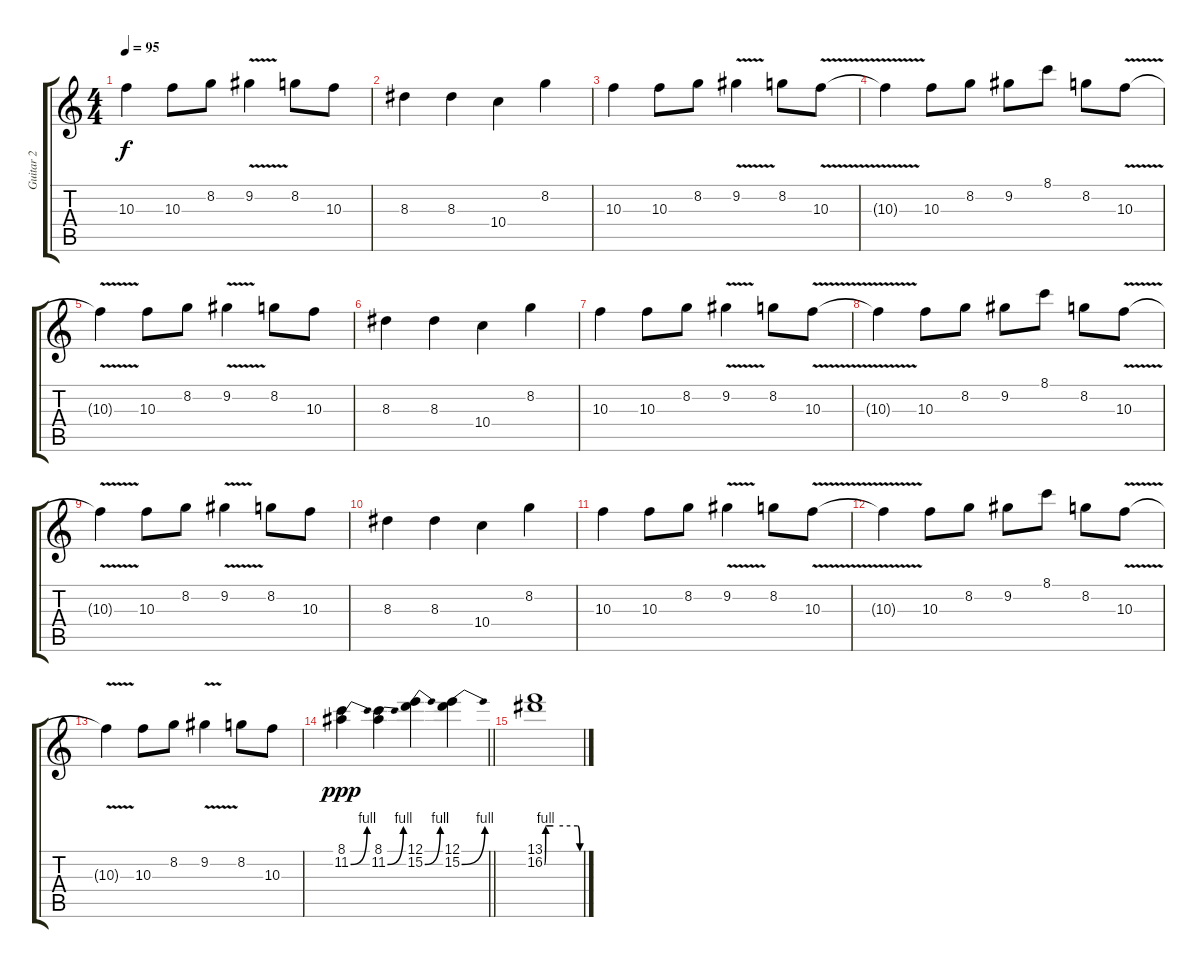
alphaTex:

\track ("Guitar 2" "Guitar 2") {instrument distortionguitar}
\staff {score tabs}
\tuning (E4 B3 G3 D3 A2 E2) {hide}
\ts (4 4)
\tempo 95
\clef g2
\ks c
10.3{t}.4{dy f} 10.3.8 8.2.8 9.2{v}.4 8.2.8 10.3.8 |
8.3.4 8.3.4 10.4.4 8.2.4 |
10.3.4 10.3.8 8.2.8 9.2{v}.4 8.2.8 10.3{v}.8 |
10.3{t}.4 10.3.8 8.2.8 9.2.8 8.1.8 8.2.8 10.3{v}.8 |
10.3{t}.4 10.3.8 8.2.8 9.2{v}.4 8.2.8 10.3.8 |
8.3.4 8.3.4 10.4.4 8.2.4 |
10.3.4 10.3.8 8.2.8 9.2{v}.4 8.2.8 10.3{v}.8 |
10.3{t}.4 10.3.8 8.2.8 9.2.8 8.1.8 8.2.8 10.3{v}.8 |
10.3{t}.4 10.3.8 8.2.8 9.2{v}.4 8.2.8 10.3.8 |
8.3.4 8.3.4 10.4.4 8.2.4 |
10.3.4 10.3.8 8.2.8 9.2{v}.4 8.2.8 10.3{v}.8 |
10.3{t}.4 10.3.8 8.2.8 9.2.8 8.1.8 8.2.8 10.3{v}.8 |
10.3{t}.4 10.3.8 8.2.8 9.2{v}.4 8.2.8 10.3.8 |
\barLineRight lightlight
(8.1 11.2{be (bend 0 0 60 4)}).4{dy ppp} (8.1 11.2{be (bend 0 0 60 4)}).4 (12.1 15.2{be (bend 0 0 60 4)}).4 (12.1 15.2{be (bend 0 0 60 4)}).4 |
(13.1 16.2{be (custom 0 0 2 4 4 4 15 4 56 4 60 0)}).1
